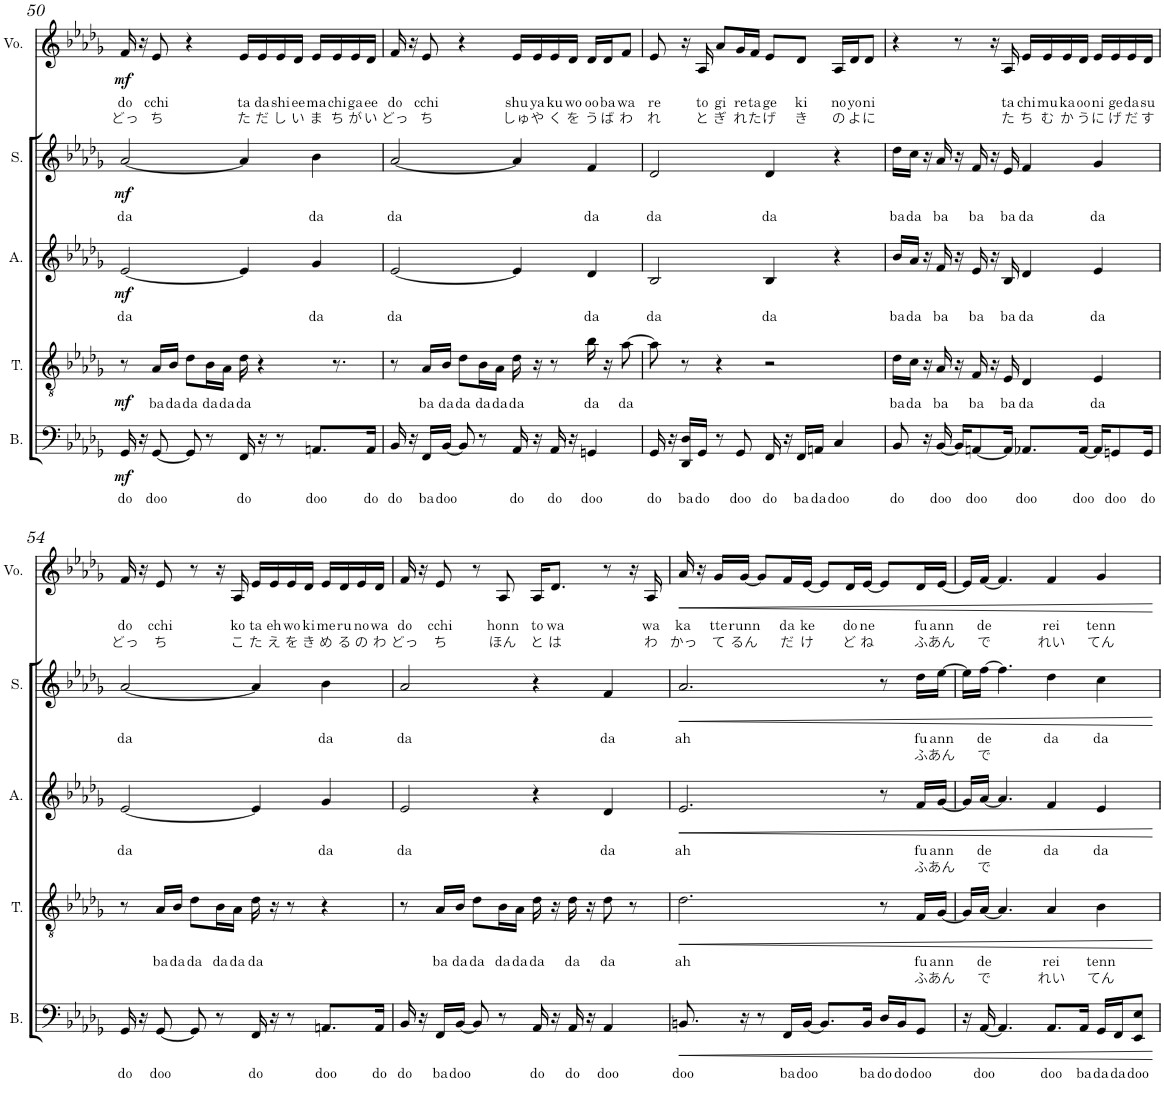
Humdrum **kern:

**kern	**text	**dynam	**kern	**text	**text	**dynam	**kern	**text	**text	**dynam	**kern	**text	**text	**dynam	**kern	**text	**text	**dynam
*part5	*part5	*part5	*part4	*part4	*part4	*part4	*part3	*part3	*part3	*part3	*part2	*part2	*part2	*part2	*part1	*part1	*part1	*part1
*staff5	*staff5	*staff5	*staff4	*staff4	*staff4	*staff4	*staff3	*staff3	*staff3	*staff3	*staff2	*staff2	*staff2	*staff2	*staff1	*staff1	*staff1	*staff1
*I"Bass	*	*	*I"Tenor	*	*	*	*I"Alto	*	*	*	*I"Soprano	*	*	*	*I"Voice	*	*	*
*I'B.	*	*	*I'T.	*	*	*	*I'A.	*	*	*	*I'S.	*	*	*	*I'Vo.	*	*	*
!!LO:PB:g=z
*clefF4	*	*	*clefGv2	*	*	*	*clefG2	*	*	*	*clefG2	*	*	*	*clefG2	*	*	*
*k[b-e-a-d-g-]	*	*	*k[b-e-a-d-g-]	*	*	*	*k[b-e-a-d-g-]	*	*	*	*k[b-e-a-d-g-]	*	*	*	*k[b-e-a-d-g-]	*	*	*
*M4/4	*	*	*M4/4	*	*	*	*M4/4	*	*	*	*M4/4	*	*	*	*M4/4	*	*	*
=50	=50	=50	=50	=50	=50	=50	=50	=50	=50	=50	=50	=50	=50	=50	=50	=50	=50	=50
!	!LO:LY:b	!LO:DY:b	!	!	!	!LO:DY:b	!	!LO:LY:b	!	!LO:DY:b	!	!LO:LY:b	!	!LO:DY:b	!	!LO:LY:b	!LO:LY:b	!LO:DY:b
16GG-/	do	mf	8r	.	.	mf	[2e-/	da	.	mf	[2a-/	da	.	mf	16f/	do	どっ	mf
16r	.	.	.	.	.	.	.	.	.	.	.	.	.	.	16r	.	.	.
!	!LO:LY:b	!	!	!LO:LY:b	!	!	!	!	!	!	!	!	!	!	!	!LO:LY:b	!LO:LY:b	!
[8GG-/	doo	.	16A-/LL	ba	.	.	.	.	.	.	.	.	.	.	8e-/	cchi	ち	.
!	!	!	!	!LO:LY:b	!	!	!	!	!	!	!	!	!	!	!	!	!	!
.	.	.	16B-/JJ	da	.	.	.	.	.	.	.	.	.	.	.	.	.	.
!	!	!	!	!LO:LY:b	!	!	!	!	!	!	!	!	!	!	!	!	!	!
8GG-/]	.	.	8d-\L	da	.	.	.	.	.	.	.	.	.	.	4r	.	.	.
!	!	!	!	!LO:LY:b	!	!	!	!	!	!	!	!	!	!	!	!	!	!
8r	.	.	16B-\L	da	.	.	.	.	.	.	.	.	.	.	.	.	.	.
!	!	!	!	!LO:LY:b	!	!	!	!	!	!	!	!	!	!	!	!	!	!
.	.	.	16A-\JJ	da	.	.	.	.	.	.	.	.	.	.	.	.	.	.
!	!LO:LY:b	!	!	!LO:LY:b	!	!	!	!	!	!	!	!	!	!	!	!LO:LY:b	!LO:LY:b	!
16FF/	do	.	16d-\	da	.	.	4e-/]	.	.	.	4a-/]	.	.	.	16e-/LL	ta	た	.
!	!	!	!	!	!	!	!	!	!	!	!	!	!	!	!	!LO:LY:b	!LO:LY:b	!
16r	.	.	4r	.	.	.	.	.	.	.	.	.	.	.	16e-/	da	だ	.
!	!	!	!	!	!	!	!	!	!	!	!	!	!	!	!	!LO:LY:b	!LO:LY:b	!
8r	.	.	.	.	.	.	.	.	.	.	.	.	.	.	16e-/	shi	し	.
!	!	!	!	!	!	!	!	!	!	!	!	!	!	!	!	!LO:LY:b	!LO:LY:b	!
.	.	.	.	.	.	.	.	.	.	.	.	.	.	.	16d-/JJ	ee	い	.
!	!LO:LY:b	!	!	!	!	!	!	!LO:LY:b	!	!	!	!LO:LY:b	!	!	!	!LO:LY:b	!LO:LY:b	!
8.AAn/L	doo	.	.	.	.	.	4g-/	da	.	.	4b-\	da	.	.	16e-/LL	ma	ま	.
!	!	!	!	!	!	!	!	!	!	!	!	!	!	!	!	!LO:LY:b	!LO:LY:b	!
.	.	.	8.r	.	.	.	.	.	.	.	.	.	.	.	16e-/	chi	ち	.
!	!	!	!	!	!	!	!	!	!	!	!	!	!	!	!	!LO:LY:b	!LO:LY:b	!
.	.	.	.	.	.	.	.	.	.	.	.	.	.	.	16e-/	ga	が	.
!	!LO:LY:b	!	!	!	!	!	!	!	!	!	!	!	!	!	!	!LO:LY:b	!LO:LY:b	!
16AA/Jk	do	.	.	.	.	.	.	.	.	.	.	.	.	.	16d-/JJ	ee	い	.
=51	=51	=51	=51	=51	=51	=51	=51	=51	=51	=51	=51	=51	=51	=51	=51	=51	=51	=51
!	!LO:LY:b	!	!	!	!	!	!	!LO:LY:b	!	!	!	!LO:LY:b	!	!	!	!LO:LY:b	!LO:LY:b	!
16BB-/	do	.	8r	.	.	.	[2e-/	da	.	.	[2a-/	da	.	.	16f/	do	どっ	.
16r	.	.	.	.	.	.	.	.	.	.	.	.	.	.	16r	.	.	.
!	!LO:LY:b	!	!	!LO:LY:b	!	!	!	!	!	!	!	!	!	!	!	!LO:LY:b	!LO:LY:b	!
16FF/LL	ba	.	16A-/LL	ba	.	.	.	.	.	.	.	.	.	.	8e-/	cchi	ち	.
!	!LO:LY:b	!	!	!LO:LY:b	!	!	!	!	!	!	!	!	!	!	!	!	!	!
[16BB-/JJ	doo	.	16B-/JJ	da	.	.	.	.	.	.	.	.	.	.	.	.	.	.
!	!	!	!	!LO:LY:b	!	!	!	!	!	!	!	!	!	!	!	!	!	!
8BB-/]	.	.	8d-\L	da	.	.	.	.	.	.	.	.	.	.	4r	.	.	.
!	!	!	!	!LO:LY:b	!	!	!	!	!	!	!	!	!	!	!	!	!	!
8r	.	.	16B-\L	da	.	.	.	.	.	.	.	.	.	.	.	.	.	.
!	!	!	!	!LO:LY:b	!	!	!	!	!	!	!	!	!	!	!	!	!	!
.	.	.	16A-\JJ	da	.	.	.	.	.	.	.	.	.	.	.	.	.	.
!	!LO:LY:b	!	!	!LO:LY:b	!	!	!	!	!	!	!	!	!	!	!	!LO:LY:b	!LO:LY:b	!
16AA-/	do	.	16d-\	da	.	.	4e-/]	.	.	.	4a-/]	.	.	.	16e-/LL	shu	しゅ	.
!	!	!	!	!	!	!	!	!	!	!	!	!	!	!	!	!LO:LY:b	!LO:LY:b	!
16r	.	.	16r	.	.	.	.	.	.	.	.	.	.	.	16e-/	ya	や	.
!	!LO:LY:b	!	!	!	!	!	!	!	!	!	!	!	!	!	!	!LO:LY:b	!LO:LY:b	!
16AA-/	do	.	8r	.	.	.	.	.	.	.	.	.	.	.	16e-/	ku	く	.
!	!	!	!	!	!	!	!	!	!	!	!	!	!	!	!	!LO:LY:b	!LO:LY:b	!
16r	.	.	.	.	.	.	.	.	.	.	.	.	.	.	16d-/JJ	wo	を	.
!	!LO:LY:b	!	!	!LO:LY:b	!	!	!	!LO:LY:b	!	!	!	!LO:LY:b	!	!	!	!LO:LY:b	!LO:LY:b	!
4GGn/	doo	.	16b-\	da	.	.	4d-/	da	.	.	4f/	da	.	.	16d-/LL	oo	う	.
!	!	!	!	!	!	!	!	!	!	!	!	!	!	!	!	!LO:LY:b	!LO:LY:b	!
.	.	.	16r	.	.	.	.	.	.	.	.	.	.	.	16d-/J	ba	ば	.
!	!	!	!	!LO:LY:b	!	!	!	!	!	!	!	!	!	!	!	!LO:LY:b	!LO:LY:b	!
.	.	.	[8a-\	da	.	.	.	.	.	.	.	.	.	.	8f/J	wa	わ	.
=52	=52	=52	=52	=52	=52	=52	=52	=52	=52	=52	=52	=52	=52	=52	=52	=52	=52	=52
!	!LO:LY:b	!	!	!	!	!	!	!LO:LY:b	!	!	!	!LO:LY:b	!	!	!	!LO:LY:b	!LO:LY:b	!
16GG-/	do	.	8a-\]	.	.	.	2B-/	da	.	.	2d-/	da	.	.	8e-/	re	れ	.
16r	.	.	.	.	.	.	.	.	.	.	.	.	.	.	.	.	.	.
!	!LO:LY:b	!	!	!	!	!	!	!	!	!	!	!	!	!	!	!	!	!
16DD-/ 16D-/LL	ba	.	8r	.	.	.	.	.	.	.	.	.	.	.	16r	.	.	.
!	!LO:LY:b	!	!	!	!	!	!	!	!	!	!	!	!	!	!	!LO:LY:b	!LO:LY:b	!
16GG-/JJ	do	.	.	.	.	.	.	.	.	.	.	.	.	.	16A-/	to	と	.
!	!	!	!	!	!	!	!	!	!	!	!	!	!	!	!	!LO:LY:b	!LO:LY:b	!
8r	.	.	4r	.	.	.	.	.	.	.	.	.	.	.	8a-/L	gi	ぎ	.
!	!LO:LY:b	!	!	!	!	!	!	!	!	!	!	!	!	!	!	!LO:LY:b	!LO:LY:b	!
8GG-/	doo	.	.	.	.	.	.	.	.	.	.	.	.	.	16g-/L	re	れ	.
!	!	!	!	!	!	!	!	!	!	!	!	!	!	!	!	!LO:LY:b	!LO:LY:b	!
.	.	.	.	.	.	.	.	.	.	.	.	.	.	.	16f/JJ	ta	た	.
!	!LO:LY:b	!	!	!	!	!	!	!LO:LY:b	!	!	!	!LO:LY:b	!	!	!	!LO:LY:b	!LO:LY:b	!
16FF/	do	.	2r	.	.	.	4B-/	da	.	.	4d-/	da	.	.	8e-/L	ge	げ	.
16r	.	.	.	.	.	.	.	.	.	.	.	.	.	.	.	.	.	.
!	!LO:LY:b	!	!	!	!	!	!	!	!	!	!	!	!	!	!	!LO:LY:b	!LO:LY:b	!
16FF/LL	ba	.	.	.	.	.	.	.	.	.	.	.	.	.	8d-/J	ki	き	.
!	!LO:LY:b	!	!	!	!	!	!	!	!	!	!	!	!	!	!	!	!	!
16AAn/JJ	da	.	.	.	.	.	.	.	.	.	.	.	.	.	.	.	.	.
!	!LO:LY:b	!	!	!	!	!	!	!	!	!	!	!	!	!	!	!LO:LY:b	!LO:LY:b	!
4C/	doo	.	.	.	.	.	4r	.	.	.	4r	.	.	.	16A-/LL	no	の	.
!	!	!	!	!	!	!	!	!	!	!	!	!	!	!	!	!LO:LY:b	!LO:LY:b	!
.	.	.	.	.	.	.	.	.	.	.	.	.	.	.	16d-/J	yo	よ	.
!	!	!	!	!	!	!	!	!	!	!	!	!	!	!	!	!LO:LY:b	!LO:LY:b	!
.	.	.	.	.	.	.	.	.	.	.	.	.	.	.	8d-/J	ni	に	.
=53	=53	=53	=53	=53	=53	=53	=53	=53	=53	=53	=53	=53	=53	=53	=53	=53	=53	=53
!	!LO:LY:b	!	!	!LO:LY:b	!	!	!	!LO:LY:b	!	!	!	!LO:LY:b	!	!	!	!	!	!
8BB-/	do	.	16d-\LL	ba	.	.	16b-/LL	ba	.	.	16dd-\LL	ba	.	.	4r	.	.	.
!	!	!	!	!LO:LY:b	!	!	!	!LO:LY:b	!	!	!	!LO:LY:b	!	!	!	!	!	!
.	.	.	16c\JJ	da	.	.	16a-/JJ	da	.	.	16cc\JJ	da	.	.	.	.	.	.
16r	.	.	16r	.	.	.	16r	.	.	.	16r	.	.	.	.	.	.	.
!	!LO:LY:b	!	!	!LO:LY:b	!	!	!	!LO:LY:b	!	!	!	!LO:LY:b	!	!	!	!	!	!
[16BB-/	doo	.	16A-/	ba	.	.	16f/	ba	.	.	16a-/	ba	.	.	.	.	.	.
16BB-/KL]	.	.	16r	.	.	.	16r	.	.	.	16r	.	.	.	8r	.	.	.
!	!LO:LY:b	!	!	!LO:LY:b	!	!	!	!LO:LY:b	!	!	!	!LO:LY:b	!	!	!	!	!	!
[8AAn/	doo	.	16F/	ba	.	.	16e-/	ba	.	.	16f/	ba	.	.	.	.	.	.
.	.	.	16r	.	.	.	16r	.	.	.	16r	.	.	.	16r	.	.	.
!	!	!	!	!LO:LY:b	!	!	!	!LO:LY:b	!	!	!	!LO:LY:b	!	!	!	!LO:LY:b	!LO:LY:b	!
16AA/Jk]	.	.	16E-/	ba	.	.	16B-/	ba	.	.	16e-/	ba	.	.	16A-/	ta	た	.
!	!LO:LY:b	!	!	!LO:LY:b	!	!	!	!LO:LY:b	!	!	!	!LO:LY:b	!	!	!	!LO:LY:b	!LO:LY:b	!
8.AA-X/L	doo	.	4D-/	da	.	.	4d-/	da	.	.	4f/	da	.	.	16e-/LL	chi	ち	.
!	!	!	!	!	!	!	!	!	!	!	!	!	!	!	!	!LO:LY:b	!LO:LY:b	!
.	.	.	.	.	.	.	.	.	.	.	.	.	.	.	16e-/	mu	む	.
!	!	!	!	!	!	!	!	!	!	!	!	!	!	!	!	!LO:LY:b	!LO:LY:b	!
.	.	.	.	.	.	.	.	.	.	.	.	.	.	.	16e-/	ka	か	.
!	!LO:LY:b	!	!	!	!	!	!	!	!	!	!	!	!	!	!	!LO:LY:b	!LO:LY:b	!
[16AA-/Jk	doo	.	.	.	.	.	.	.	.	.	.	.	.	.	16d-/JJ	oo	う	.
!	!	!	!	!LO:LY:b	!	!	!	!LO:LY:b	!	!	!	!LO:LY:b	!	!	!	!LO:LY:b	!LO:LY:b	!
16AA-/KL]	.	.	4E-/	da	.	.	4e-/	da	.	.	4g-/	da	.	.	16e-/LL	ni	に	.
!	!LO:LY:b	!	!	!	!	!	!	!	!	!	!	!	!	!	!	!LO:LY:b	!LO:LY:b	!
8GGn/	doo	.	.	.	.	.	.	.	.	.	.	.	.	.	16e-/	ge	げ	.
!	!	!	!	!	!	!	!	!	!	!	!	!	!	!	!	!LO:LY:b	!LO:LY:b	!
.	.	.	.	.	.	.	.	.	.	.	.	.	.	.	16e-/	da	だ	.
!	!LO:LY:b	!	!	!	!	!	!	!	!	!	!	!	!	!	!	!LO:LY:b	!LO:LY:b	!
16GG/Jk	do	.	.	.	.	.	.	.	.	.	.	.	.	.	16d-/JJ	su	す	.
!!LO:LB:g=z
=54	=54	=54	=54	=54	=54	=54	=54	=54	=54	=54	=54	=54	=54	=54	=54	=54	=54	=54
!	!LO:LY:b	!	!	!	!	!	!	!LO:LY:b	!	!	!	!LO:LY:b	!	!	!	!LO:LY:b	!LO:LY:b	!
16GG-/	do	.	8r	.	.	.	[2e-/	da	.	.	[2a-/	da	.	.	16f/	do	どっ	.
16r	.	.	.	.	.	.	.	.	.	.	.	.	.	.	16r	.	.	.
!	!LO:LY:b	!	!	!LO:LY:b	!	!	!	!	!	!	!	!	!	!	!	!LO:LY:b	!LO:LY:b	!
[8GG-/	doo	.	16A-/LL	ba	.	.	.	.	.	.	.	.	.	.	8e-/	cchi	ち	.
!	!	!	!	!LO:LY:b	!	!	!	!	!	!	!	!	!	!	!	!	!	!
.	.	.	16B-/JJ	da	.	.	.	.	.	.	.	.	.	.	.	.	.	.
!	!	!	!	!LO:LY:b	!	!	!	!	!	!	!	!	!	!	!	!	!	!
8GG-/]	.	.	8d-\L	da	.	.	.	.	.	.	.	.	.	.	8r	.	.	.
!	!	!	!	!LO:LY:b	!	!	!	!	!	!	!	!	!	!	!	!	!	!
8r	.	.	16B-\L	da	.	.	.	.	.	.	.	.	.	.	16r	.	.	.
!	!	!	!	!LO:LY:b	!	!	!	!	!	!	!	!	!	!	!	!LO:LY:b	!LO:LY:b	!
.	.	.	16A-\JJ	da	.	.	.	.	.	.	.	.	.	.	16A-/	ko	こ	.
!	!LO:LY:b	!	!	!LO:LY:b	!	!	!	!	!	!	!	!	!	!	!	!LO:LY:b	!LO:LY:b	!
16FF/	do	.	16d-\	da	.	.	4e-/]	.	.	.	4a-/]	.	.	.	16e-/LL	ta	た	.
!	!	!	!	!	!	!	!	!	!	!	!	!	!	!	!	!LO:LY:b	!LO:LY:b	!
16r	.	.	16r	.	.	.	.	.	.	.	.	.	.	.	16e-/	eh	え	.
!	!	!	!	!	!	!	!	!	!	!	!	!	!	!	!	!LO:LY:b	!LO:LY:b	!
8r	.	.	8r	.	.	.	.	.	.	.	.	.	.	.	16e-/	wo	を	.
!	!	!	!	!	!	!	!	!	!	!	!	!	!	!	!	!LO:LY:b	!LO:LY:b	!
.	.	.	.	.	.	.	.	.	.	.	.	.	.	.	16d-/JJ	ki	き	.
!	!LO:LY:b	!	!	!	!	!	!	!LO:LY:b	!	!	!	!LO:LY:b	!	!	!	!LO:LY:b	!LO:LY:b	!
8.AAn/L	doo	.	4r	.	.	.	4g-/	da	.	.	4b-\	da	.	.	16e-/LL	me	め	.
!	!	!	!	!	!	!	!	!	!	!	!	!	!	!	!	!LO:LY:b	!LO:LY:b	!
.	.	.	.	.	.	.	.	.	.	.	.	.	.	.	16d-/	ru	る	.
!	!	!	!	!	!	!	!	!	!	!	!	!	!	!	!	!LO:LY:b	!LO:LY:b	!
.	.	.	.	.	.	.	.	.	.	.	.	.	.	.	16e-/	no	の	.
!	!LO:LY:b	!	!	!	!	!	!	!	!	!	!	!	!	!	!	!LO:LY:b	!LO:LY:b	!
16AA/Jk	do	.	.	.	.	.	.	.	.	.	.	.	.	.	16d-/JJ	wa	わ	.
=55	=55	=55	=55	=55	=55	=55	=55	=55	=55	=55	=55	=55	=55	=55	=55	=55	=55	=55
!	!LO:LY:b	!	!	!	!	!	!	!LO:LY:b	!	!	!	!LO:LY:b	!	!	!	!LO:LY:b	!LO:LY:b	!
16BB-/	do	.	8r	.	.	.	2e-/	da	.	.	2a-/	da	.	.	16f/	do	どっ	.
16r	.	.	.	.	.	.	.	.	.	.	.	.	.	.	16r	.	.	.
!	!LO:LY:b	!	!	!LO:LY:b	!	!	!	!	!	!	!	!	!	!	!	!LO:LY:b	!LO:LY:b	!
16FF/LL	ba	.	16A-/LL	ba	.	.	.	.	.	.	.	.	.	.	8e-/	cchi	ち	.
!	!LO:LY:b	!	!	!LO:LY:b	!	!	!	!	!	!	!	!	!	!	!	!	!	!
[16BB-/JJ	doo	.	16B-/JJ	da	.	.	.	.	.	.	.	.	.	.	.	.	.	.
!	!	!	!	!LO:LY:b	!	!	!	!	!	!	!	!	!	!	!	!	!	!
8BB-/]	.	.	8d-\L	da	.	.	.	.	.	.	.	.	.	.	8r	.	.	.
!	!	!	!	!LO:LY:b	!	!	!	!	!	!	!	!	!	!	!	!LO:LY:b	!LO:LY:b	!
8r	.	.	16B-\L	da	.	.	.	.	.	.	.	.	.	.	8A-/	honn	ほん	.
!	!	!	!	!LO:LY:b	!	!	!	!	!	!	!	!	!	!	!	!	!	!
.	.	.	16A-\JJ	da	.	.	.	.	.	.	.	.	.	.	.	.	.	.
!	!LO:LY:b	!	!	!LO:LY:b	!	!	!	!	!	!	!	!	!	!	!	!LO:LY:b	!LO:LY:b	!
16AA-/	do	.	16d-\	da	.	.	4r	.	.	.	4r	.	.	.	16A-/KL	to	と	.
!	!	!	!	!	!	!	!	!	!	!	!	!	!	!	!	!LO:LY:b	!LO:LY:b	!
16r	.	.	16r	.	.	.	.	.	.	.	.	.	.	.	8.d-/J	wa	は	.
!	!LO:LY:b	!	!	!LO:LY:b	!	!	!	!	!	!	!	!	!	!	!	!	!	!
16AA-/	do	.	16d-\	da	.	.	.	.	.	.	.	.	.	.	.	.	.	.
16r	.	.	16r	.	.	.	.	.	.	.	.	.	.	.	.	.	.	.
!	!LO:LY:b	!	!	!LO:LY:b	!	!	!	!LO:LY:b	!	!	!	!LO:LY:b	!	!	!	!	!	!
4AA-/	doo	.	8d-\	da	.	.	4d-/	da	.	.	4f/	da	.	.	8r	.	.	.
.	.	.	8r	.	.	.	.	.	.	.	.	.	.	.	16r	.	.	.
!	!	!	!	!	!	!	!	!	!	!	!	!	!	!	!	!LO:LY:b	!LO:LY:b	!
.	.	.	.	.	.	.	.	.	.	.	.	.	.	.	16A-/	wa	わ	.
=56	=56	=56	=56	=56	=56	=56	=56	=56	=56	=56	=56	=56	=56	=56	=56	=56	=56	=56
!	!LO:LY:b	!LO:HP:b	!	!LO:LY:b	!	!LO:HP:b	!	!LO:LY:b	!	!LO:HP:b	!	!LO:LY:b	!	!LO:HP:b	!	!LO:LY:b	!LO:LY:b	!LO:HP:b
8.BBn/	doo	<	2.d-\	ah	.	<	2.e-/	ah	.	<	2.a-/	ah	.	<	16a-/	ka	かっ	<
.	.	.	.	.	.	.	.	.	.	.	.	.	.	.	16r	.	.	.
!	!	!	!	!	!	!	!	!	!	!	!	!	!	!	!	!LO:LY:b	!LO:LY:b	!
.	.	.	.	.	.	.	.	.	.	.	.	.	.	.	16g-/LL	tte	て	.
!	!	!	!	!	!	!	!	!	!	!	!	!	!	!	!	!LO:LY:b	!LO:LY:b	!
16r	.	.	.	.	.	.	.	.	.	.	.	.	.	.	[16g-/JJ	runn	るん	.
8r	.	.	.	.	.	.	.	.	.	.	.	.	.	.	8g-/L]	.	.	.
!	!LO:LY:b	!	!	!	!	!	!	!	!	!	!	!	!	!	!	!LO:LY:b	!LO:LY:b	!
16FF/LL	ba	.	.	.	.	.	.	.	.	.	.	.	.	.	16f/L	da	だ	.
!	!LO:LY:b	!	!	!	!	!	!	!	!	!	!	!	!	!	!	!LO:LY:b	!LO:LY:b	!
[16BB/JJ	doo	.	.	.	.	.	.	.	.	.	.	.	.	.	[16e-/JJ	ke	け	.
8.BB/L]	.	.	.	.	.	.	.	.	.	.	.	.	.	.	8e-/L]	.	.	.
!	!	!	!	!	!	!	!	!	!	!	!	!	!	!	!	!LO:LY:b	!LO:LY:b	!
.	.	.	.	.	.	.	.	.	.	.	.	.	.	.	16d-/L	do	ど	.
!	!LO:LY:b	!	!	!	!	!	!	!	!	!	!	!	!	!	!	!LO:LY:b	!LO:LY:b	!
16BB/Jk	ba	.	.	.	.	.	.	.	.	.	.	.	.	.	[16e-/JJ	ne	ね	.
!	!LO:LY:b	!	!	!	!	!	!	!	!	!	!	!	!	!	!	!	!	!
16D-/LL	do	.	8r	.	.	.	8r	.	.	.	8r	.	.	.	8e-/L]	.	.	.
!	!LO:LY:b	!	!	!	!	!	!	!	!	!	!	!	!	!	!	!	!	!
16BB/J	do	.	.	.	.	.	.	.	.	.	.	.	.	.	.	.	.	.
!	!LO:LY:b	!	!	!LO:LY:b	!LO:LY:b	!	!	!LO:LY:b	!LO:LY:b	!	!	!LO:LY:b	!LO:LY:b	!	!	!LO:LY:b	!LO:LY:b	!
8GG-/J	doo	.	16F/LL	fu	ふ	.	16f/LL	fu	ふ	.	16dd-\LL	fu	ふ	.	16d-/L	fu	ふ	.
!	!	!	!	!LO:LY:b	!LO:LY:b	!	!	!LO:LY:b	!LO:LY:b	!	!	!LO:LY:b	!LO:LY:b	!	!	!LO:LY:b	!LO:LY:b	!
.	.	.	[16G-/JJ	ann	あん	.	[16g-/JJ	ann	あん	.	[16ee-\JJ	ann	あん	.	[16e-/JJ	ann	あん	.
=57	=57	=57	=57	=57	=57	=57	=57	=57	=57	=57	=57	=57	=57	=57	=57	=57	=57	=57
16r	.	.	16G-/LL]	.	.	.	16g-/LL]	.	.	.	16ee-\LL]	.	.	.	16e-/LL]	.	.	.
!	!LO:LY:b	!	!	!LO:LY:b	!LO:LY:b	!	!	!LO:LY:b	!LO:LY:b	!	!	!LO:LY:b	!LO:LY:b	!	!	!LO:LY:b	!LO:LY:b	!
[16AA-/	doo	.	[16A-/JJ	de	で	.	[16a-/JJ	de	で	.	[16ff\JJ	de	で	.	[16f/JJ	de	で	.
4.AA-/]	.	.	4.A-/]	.	.	.	4.a-/]	.	.	.	4.ff\]	.	.	.	4.f/]	.	.	.
!	!LO:LY:b	!	!	!LO:LY:b	!LO:LY:b	!	!	!LO:LY:b	!	!	!	!LO:LY:b	!	!	!	!LO:LY:b	!LO:LY:b	!
8.AA-/L	doo	.	4A-/	rei	れい	.	4f/	da	.	.	4dd-\	da	.	.	4f/	rei	れい	.
!	!LO:LY:b	!	!	!	!	!	!	!	!	!	!	!	!	!	!	!	!	!
16AA-/Jk	ba	.	.	.	.	.	.	.	.	.	.	.	.	.	.	.	.	.
!	!LO:LY:b	!	!	!LO:LY:b	!LO:LY:b	!	!	!LO:LY:b	!	!	!	!LO:LY:b	!	!	!	!LO:LY:b	!LO:LY:b	!
16GG-/LL	da	.	4B-\	tenn	てん	.	4e-/	da	.	.	4cc\	da	.	.	4g-/	tenn	てん	.
!	!LO:LY:b	!	!	!	!	!	!	!	!	!	!	!	!	!	!	!	!	!
16FF/J	da	.	.	.	.	.	.	.	.	.	.	.	.	.	.	.	.	.
!	!LO:LY:b	!	!	!	!	!	!	!	!	!	!	!	!	!	!	!	!	!
8EE-/ 8E-/J	doo	.	.	.	.	.	.	.	.	.	.	.	.	.	.	.	.	.
.	.	[	.	.	.	[	.	.	.	[	.	.	.	[	.	.	.	[
=	=	=	=	=	=	=	=	=	=	=	=	=	=	=	=	=	=	=
*-	*-	*-	*-	*-	*-	*-	*-	*-	*-	*-	*-	*-	*-	*-	*-	*-	*-	*-
